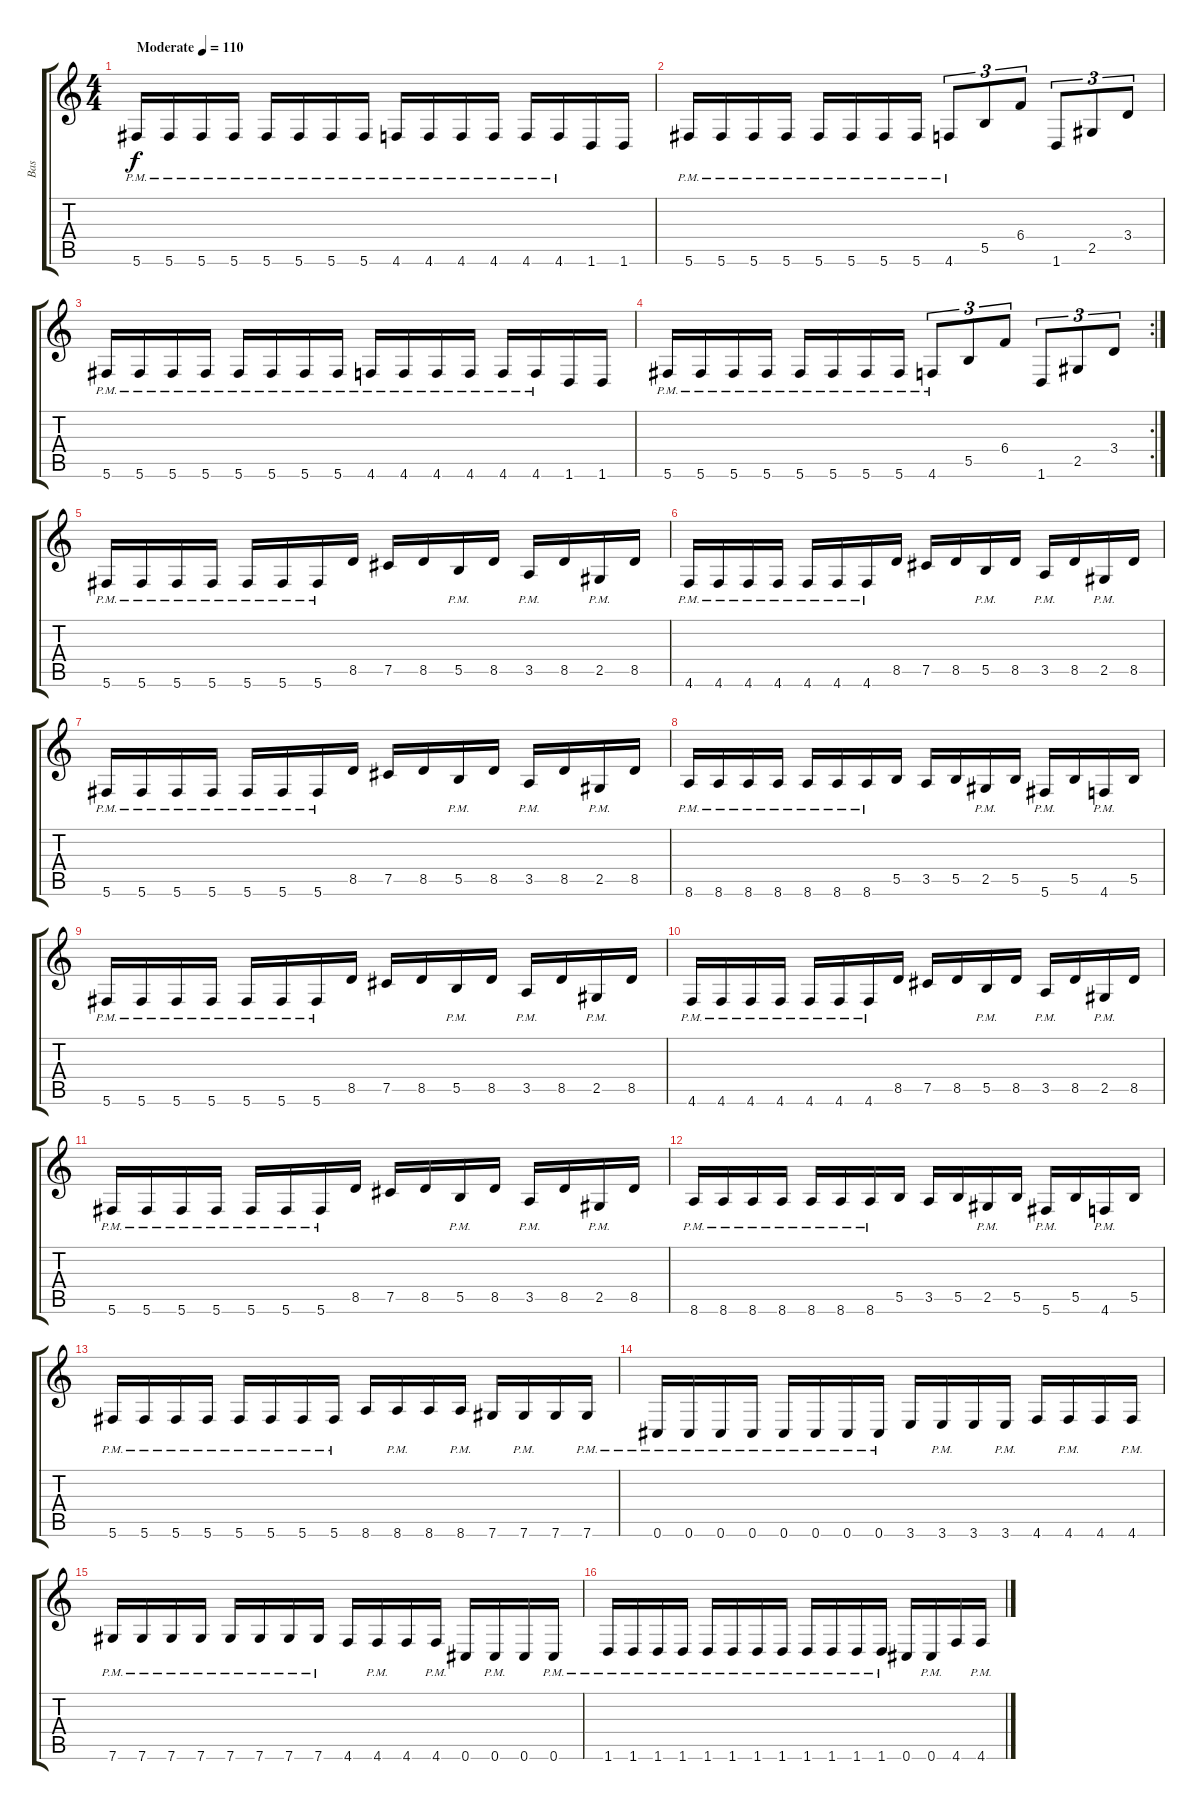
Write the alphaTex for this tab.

\track ("Bas" "Bas") {instrument electricbasspick}
\staff {score tabs}
\tuning (Db4 Ab3 E3 B2 Gb2 Db2) {hide}
\ts (4 4)
\tempo (110 "Moderate")
\clef g2
\ks c
5.6{pm}.16{dy f instrument electricbasspick} 5.6{pm}.16 5.6{pm}.16 5.6{pm}.16 5.6{pm}.16 5.6{pm}.16 5.6{pm}.16 5.6{pm}.16 4.6{pm}.16 4.6{pm}.16 4.6{pm}.16 4.6{pm}.16 4.6{pm}.16 4.6{pm}.16 1.6.16 1.6.16 |
5.6{pm}.16 5.6{pm}.16 5.6{pm}.16 5.6{pm}.16 5.6{pm}.16 5.6{pm}.16 5.6{pm}.16 5.6{pm}.16 4.6{pm}.8{tu (3 2)} 5.5.8{tu (3 2)} 6.4.8{tu (3 2)} 1.6.8{tu (3 2)} 2.5.8{tu (3 2)} 3.4.8{tu (3 2)} |
5.6{pm}.16 5.6{pm}.16 5.6{pm}.16 5.6{pm}.16 5.6{pm}.16 5.6{pm}.16 5.6{pm}.16 5.6{pm}.16 4.6{pm}.16 4.6{pm}.16 4.6{pm}.16 4.6{pm}.16 4.6{pm}.16 4.6{pm}.16 1.6.16 1.6.16 |
\rc 2
5.6{pm}.16 5.6{pm}.16 5.6{pm}.16 5.6{pm}.16 5.6{pm}.16 5.6{pm}.16 5.6{pm}.16 5.6{pm}.16 4.6{pm}.8{tu (3 2)} 5.5.8{tu (3 2)} 6.4.8{tu (3 2)} 1.6.8{tu (3 2)} 2.5.8{tu (3 2)} 3.4.8{tu (3 2)} |
5.6{pm}.16 5.6{pm}.16 5.6{pm}.16 5.6{pm}.16 5.6{pm}.16 5.6{pm}.16 5.6{pm}.16 8.5.16 7.5.16 8.5.16 5.5{pm}.16 8.5.16 3.5{pm}.16 8.5.16 2.5{pm}.16 8.5.16 |
4.6{pm}.16 4.6{pm}.16 4.6{pm}.16 4.6{pm}.16 4.6{pm}.16 4.6{pm}.16 4.6{pm}.16 8.5.16 7.5.16 8.5.16 5.5{pm}.16 8.5.16 3.5{pm}.16 8.5.16 2.5{pm}.16 8.5.16 |
5.6{pm}.16 5.6{pm}.16 5.6{pm}.16 5.6{pm}.16 5.6{pm}.16 5.6{pm}.16 5.6{pm}.16 8.5.16 7.5.16 8.5.16 5.5{pm}.16 8.5.16 3.5{pm}.16 8.5.16 2.5{pm}.16 8.5.16 |
8.6{pm}.16 8.6{pm}.16 8.6{pm}.16 8.6{pm}.16 8.6{pm}.16 8.6{pm}.16 8.6{pm}.16 5.5.16 3.5.16 5.5.16 2.5{pm}.16 5.5.16 5.6{pm}.16 5.5.16 4.6{pm}.16 5.5.16 |
5.6{pm}.16 5.6{pm}.16 5.6{pm}.16 5.6{pm}.16 5.6{pm}.16 5.6{pm}.16 5.6{pm}.16 8.5.16 7.5.16 8.5.16 5.5{pm}.16 8.5.16 3.5{pm}.16 8.5.16 2.5{pm}.16 8.5.16 |
4.6{pm}.16 4.6{pm}.16 4.6{pm}.16 4.6{pm}.16 4.6{pm}.16 4.6{pm}.16 4.6{pm}.16 8.5.16 7.5.16 8.5.16 5.5{pm}.16 8.5.16 3.5{pm}.16 8.5.16 2.5{pm}.16 8.5.16 |
5.6{pm}.16 5.6{pm}.16 5.6{pm}.16 5.6{pm}.16 5.6{pm}.16 5.6{pm}.16 5.6{pm}.16 8.5.16 7.5.16 8.5.16 5.5{pm}.16 8.5.16 3.5{pm}.16 8.5.16 2.5{pm}.16 8.5.16 |
8.6{pm}.16 8.6{pm}.16 8.6{pm}.16 8.6{pm}.16 8.6{pm}.16 8.6{pm}.16 8.6{pm}.16 5.5.16 3.5.16 5.5.16 2.5{pm}.16 5.5.16 5.6{pm}.16 5.5.16 4.6{pm}.16 5.5.16 |
5.6{pm}.16 5.6{pm}.16 5.6{pm}.16 5.6{pm}.16 5.6{pm}.16 5.6{pm}.16 5.6{pm}.16 5.6{pm}.16 8.6.16 8.6{pm}.16 8.6.16 8.6{pm}.16 7.6.16 7.6{pm}.16 7.6.16 7.6{pm}.16 |
0.6{pm}.16 0.6{pm}.16 0.6{pm}.16 0.6{pm}.16 0.6{pm}.16 0.6{pm}.16 0.6{pm}.16 0.6{pm}.16 3.6.16 3.6{pm}.16 3.6.16 3.6{pm}.16 4.6.16 4.6{pm}.16 4.6.16 4.6{pm}.16 |
7.6{pm}.16 7.6{pm}.16 7.6{pm}.16 7.6{pm}.16 7.6{pm}.16 7.6{pm}.16 7.6{pm}.16 7.6{pm}.16 4.6.16 4.6{pm}.16 4.6.16 4.6{pm}.16 0.6.16 0.6{pm}.16 0.6.16 0.6{pm}.16 |
1.6{pm}.16 1.6{pm}.16 1.6{pm}.16 1.6{pm}.16 1.6{pm}.16 1.6{pm}.16 1.6{pm}.16 1.6{pm}.16 1.6{pm}.16 1.6{pm}.16 1.6{pm}.16 1.6{pm}.16 0.6.16 0.6{pm}.16 4.6.16 4.6{pm}.16
